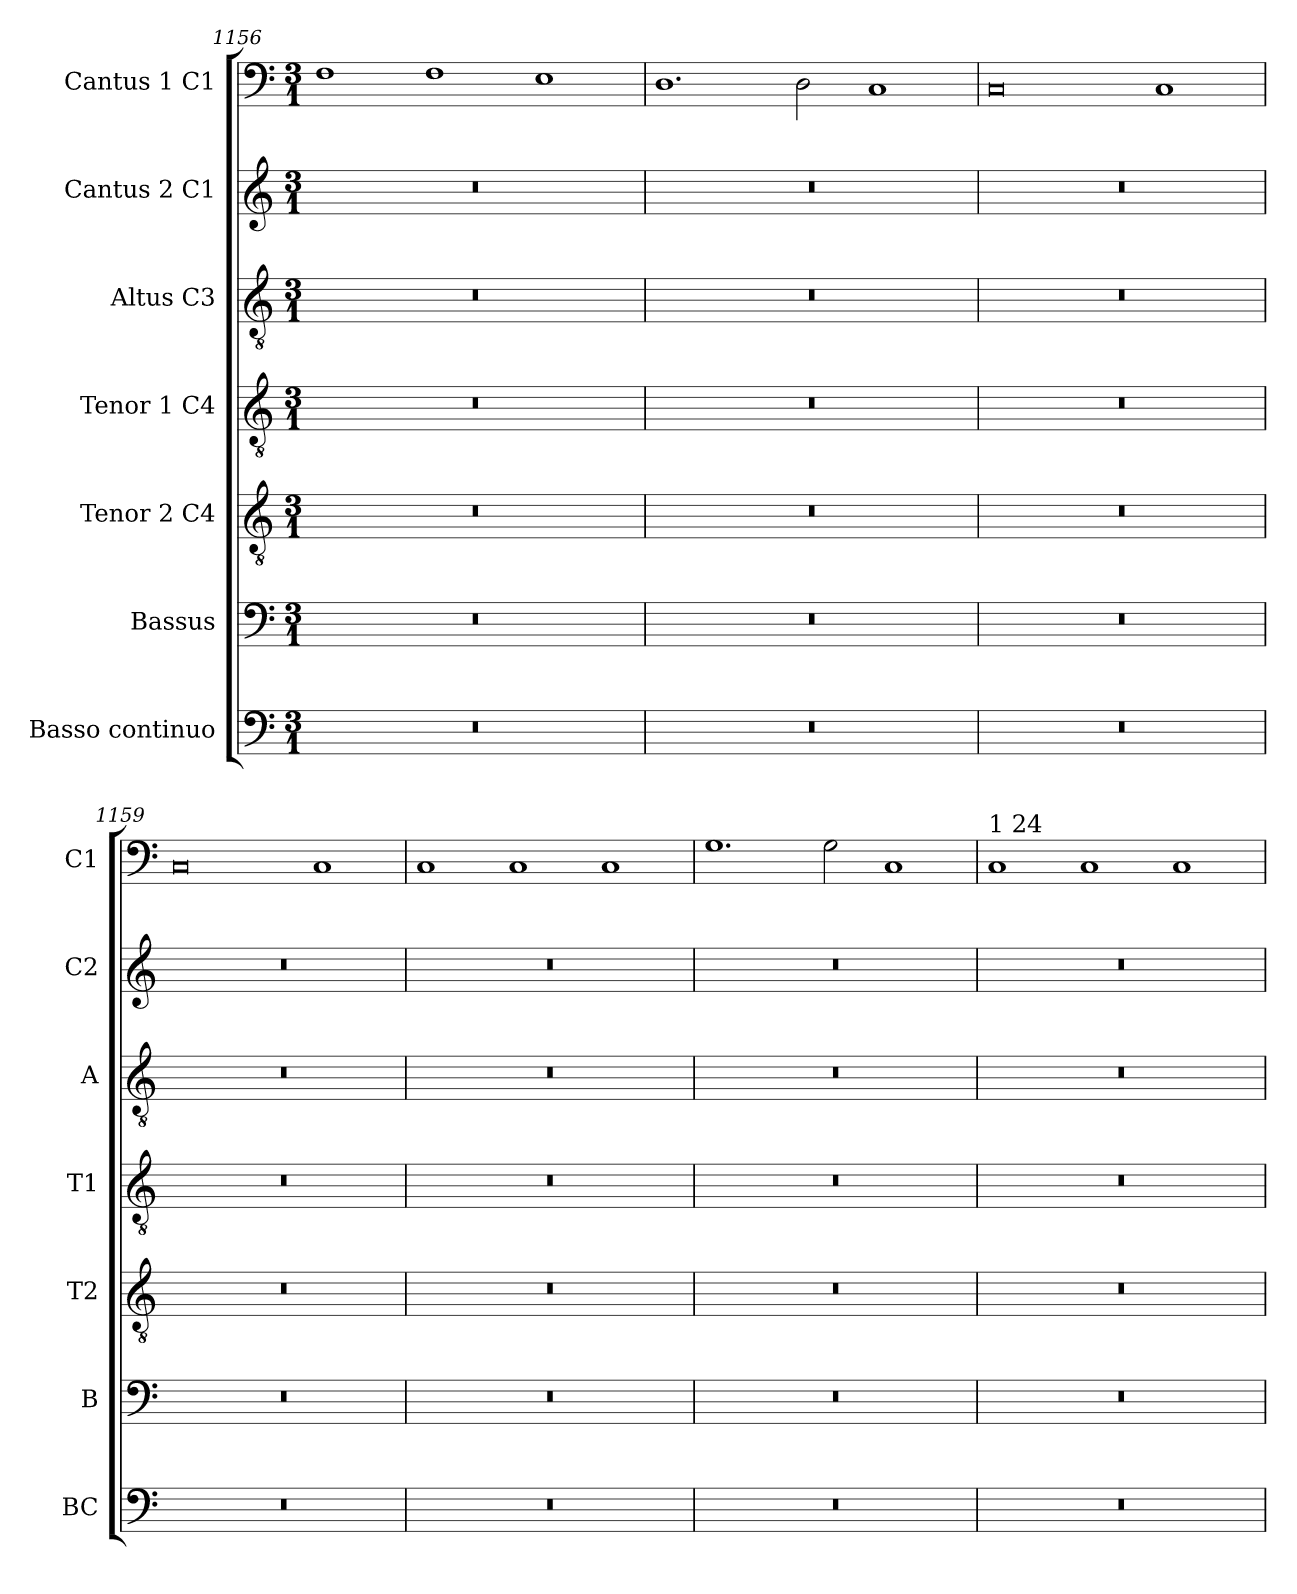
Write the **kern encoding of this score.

**kern	**kern	**kern	**kern	**kern	**kern	**kern
*part7	*part6	*part5	*part4	*part3	*part2	*part1
*staff7	*staff6	*staff5	*staff4	*staff3	*staff2	*staff1
*I"Basso continuo	*I"Bassus	*I"Tenor 2 C4	*I"Tenor 1 C4	*I"Altus C3	*I"Cantus 2 C1	*I"Cantus 1 C1
*I'BC	*I'B	*I'T2	*I'T1	*I'A	*I'C2	*I'C1
*clefF4	*clefF4	*clefGv2	*clefGv2	*clefGv2	*clefG2	*clefF4
*ITrd7c12	*	*	*	*	*	*
*k[]	*k[]	*k[]	*k[]	*k[]	*k[]	*k[]
*C:	*C:	*C:	*C:	*C:	*C:	*C:
*M3/1	*M3/1	*M3/1	*M3/1	*M3/1	*M3/1	*M3/1
=1156	=1156	=1156	=1156	=1156	=1156	=1156
0.r	0.r	0.r	0.r	0.r	0.r	1F
.	.	.	.	.	.	1F
.	.	.	.	.	.	1E
=1157	=1157	=1157	=1157	=1157	=1157	=1157
0.r	0.r	0.r	0.r	0.r	0.r	1.D
.	.	.	.	.	.	2D\
.	.	.	.	.	.	1C
=1158	=1158	=1158	=1158	=1158	=1158	=1158
0.r	0.r	0.r	0.r	0.r	0.r	0C
.	.	.	.	.	.	1C
=1159	=1159	=1159	=1159	=1159	=1159	=1159
0.r	0.r	0.r	0.r	0.r	0.r	0C
.	.	.	.	.	.	1C
=1160	=1160	=1160	=1160	=1160	=1160	=1160
0.r	0.r	0.r	0.r	0.r	0.r	1C
.	.	.	.	.	.	1C
.	.	.	.	.	.	1C
=1161	=1161	=1161	=1161	=1161	=1161	=1161
0.r	0.r	0.r	0.r	0.r	0.r	1.G
.	.	.	.	.	.	2G\
.	.	.	.	.	.	1C
!!LO:LB:g=z
=1162	=1162	=1162	=1162	=1162	=1162	=1162
!	!	!	!	!	!	!LO:TX:a:t=1 24
0.r	0.r	0.r	0.r	0.r	0.r	1C
.	.	.	.	.	.	1C
.	.	.	.	.	.	1C
=	=	=	=	=	=	=
*-	*-	*-	*-	*-	*-	*-
